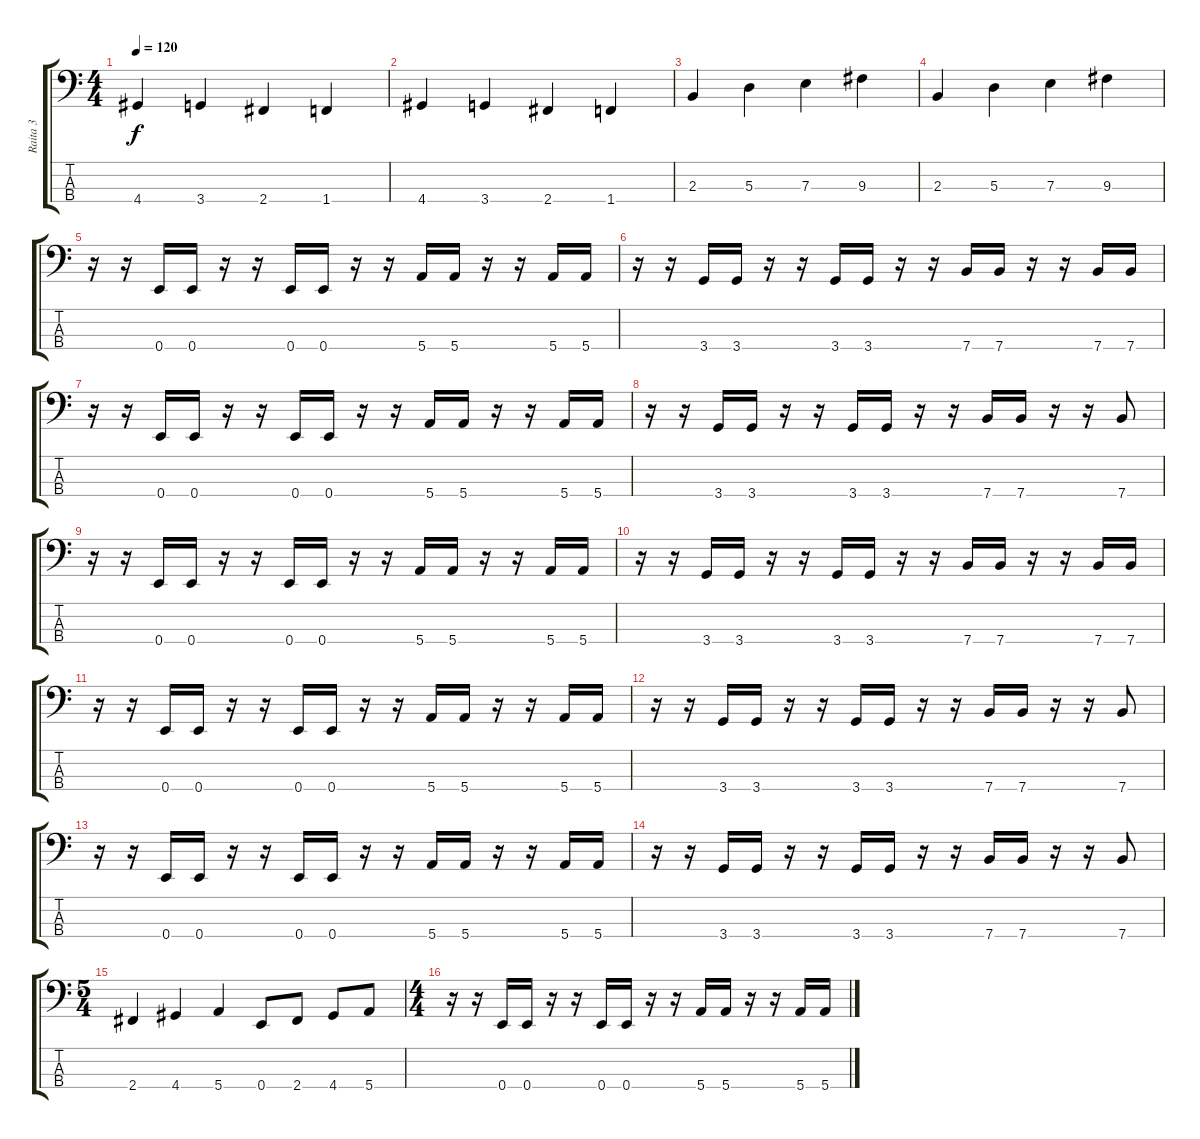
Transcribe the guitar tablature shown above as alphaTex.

\track ("Raita 3" "Raita 3") {instrument electricbasspick}
\staff {score tabs}
\tuning (G2 D2 A1 E1) {hide}
\ts (4 4)
\tempo 120
\clef f4
\ks c
4.4.4{dy f instrument electricbasspick} 3.4.4 2.4.4 1.4.4 |
4.4.4 3.4.4 2.4.4 1.4.4 |
2.3.4 5.3.4 7.3.4 9.3.4 |
2.3.4 5.3.4 7.3.4 9.3.4 |
r.16 r.16 0.4.16 0.4.16 r.16 r.16 0.4.16 0.4.16 r.16 r.16 5.4.16 5.4.16 r.16 r.16 5.4.16 5.4.16 |
r.16 r.16 3.4.16 3.4.16 r.16 r.16 3.4.16 3.4.16 r.16 r.16 7.4.16 7.4.16 r.16 r.16 7.4.16 7.4.16 |
r.16 r.16 0.4.16 0.4.16 r.16 r.16 0.4.16 0.4.16 r.16 r.16 5.4.16 5.4.16 r.16 r.16 5.4.16 5.4.16 |
r.16 r.16 3.4.16 3.4.16 r.16 r.16 3.4.16 3.4.16 r.16 r.16 7.4.16 7.4.16 r.16 r.16 7.4.8 |
r.16 r.16 0.4.16 0.4.16 r.16 r.16 0.4.16 0.4.16 r.16 r.16 5.4.16 5.4.16 r.16 r.16 5.4.16 5.4.16 |
r.16 r.16 3.4.16 3.4.16 r.16 r.16 3.4.16 3.4.16 r.16 r.16 7.4.16 7.4.16 r.16 r.16 7.4.16 7.4.16 |
r.16 r.16 0.4.16 0.4.16 r.16 r.16 0.4.16 0.4.16 r.16 r.16 5.4.16 5.4.16 r.16 r.16 5.4.16 5.4.16 |
r.16 r.16 3.4.16 3.4.16 r.16 r.16 3.4.16 3.4.16 r.16 r.16 7.4.16 7.4.16 r.16 r.16 7.4.8 |
r.16 r.16 0.4.16 0.4.16 r.16 r.16 0.4.16 0.4.16 r.16 r.16 5.4.16 5.4.16 r.16 r.16 5.4.16 5.4.16 |
r.16 r.16 3.4.16 3.4.16 r.16 r.16 3.4.16 3.4.16 r.16 r.16 7.4.16 7.4.16 r.16 r.16 7.4.8 |
\ts (5 4)
2.4.4 4.4.4 5.4.4 0.4.8 2.4.8 4.4.8 5.4.8 |
\ts (4 4)
r.16 r.16 0.4.16 0.4.16 r.16 r.16 0.4.16 0.4.16 r.16 r.16 5.4.16 5.4.16 r.16 r.16 5.4.16 5.4.16
